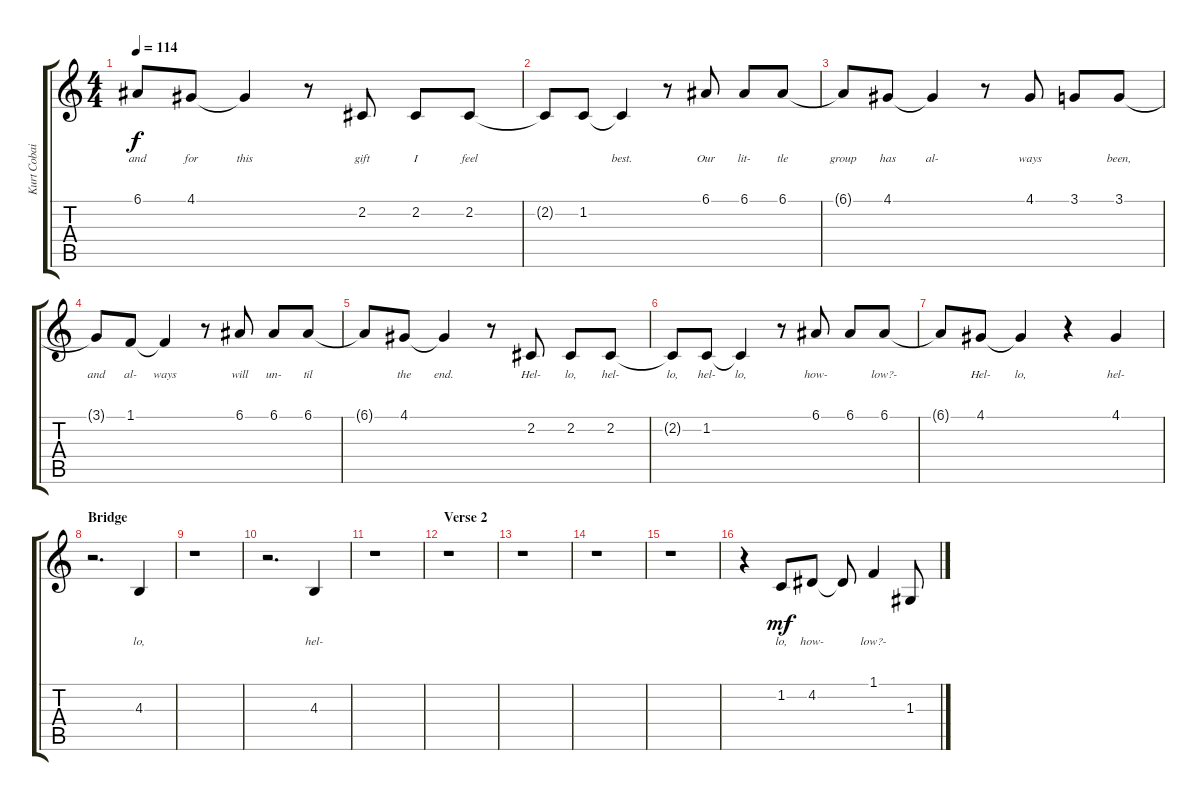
\track ("Kurt Cobain - Vocals" "Kurt Cobai") {instrument tenorsax}
\staff {score tabs}
\tuning (E4 B3 G3 D3 A2 E2) {hide}
\ts (4 4)
\tempo 114
\clef g2
\ks c
6.1{t}.8{lyrics (0 "and") lyrics (1 "") lyrics (2 "") lyrics (3 "") lyrics (4 "") dy f} 4.1.8{lyrics (0 "for") lyrics (1 "") lyrics (2 "") lyrics (3 "") lyrics (4 "")} 4.1{t}.4{lyrics (0 "this") lyrics (1 "") lyrics (2 "") lyrics (3 "") lyrics (4 "")} r.8 2.2.8{lyrics (0 "gift") lyrics (1 "") lyrics (2 "") lyrics (3 "") lyrics (4 "")} 2.2.8{lyrics (0 "I") lyrics (1 "") lyrics (2 "") lyrics (3 "") lyrics (4 "")} 2.2.8{lyrics (0 "feel") lyrics (1 "") lyrics (2 "") lyrics (3 "") lyrics (4 "")} |
2.2{t}.8{lyrics (0 " ") lyrics (1 "") lyrics (2 "") lyrics (3 "") lyrics (4 "")} 1.2.8{lyrics (0 " ") lyrics (1 "") lyrics (2 "") lyrics (3 "") lyrics (4 "")} 1.2{t}.4{lyrics (0 "best.") lyrics (1 "") lyrics (2 "") lyrics (3 "") lyrics (4 "")} r.8 6.1.8{lyrics (0 "Our") lyrics (1 "") lyrics (2 "") lyrics (3 "") lyrics (4 "")} 6.1.8{lyrics (0 "lit-") lyrics (1 "") lyrics (2 "") lyrics (3 "") lyrics (4 "")} 6.1.8{lyrics (0 "tle") lyrics (1 "") lyrics (2 "") lyrics (3 "") lyrics (4 "")} |
6.1{t}.8{lyrics (0 "group") lyrics (1 "") lyrics (2 "") lyrics (3 "") lyrics (4 "")} 4.1.8{lyrics (0 "has") lyrics (1 "") lyrics (2 "") lyrics (3 "") lyrics (4 "")} 4.1{t}.4{lyrics (0 "al-") lyrics (1 "") lyrics (2 "") lyrics (3 "") lyrics (4 "")} r.8 4.1.8{lyrics (0 "ways") lyrics (1 "") lyrics (2 "") lyrics (3 "") lyrics (4 "")} 3.1.8{lyrics (0 " ") lyrics (1 "") lyrics (2 "") lyrics (3 "") lyrics (4 "")} 3.1.8{lyrics (0 "been,") lyrics (1 "") lyrics (2 "") lyrics (3 "") lyrics (4 "")} |
3.1{t}.8{lyrics (0 "and") lyrics (1 "") lyrics (2 "") lyrics (3 "") lyrics (4 "")} 1.1.8{lyrics (0 "al-") lyrics (1 "") lyrics (2 "") lyrics (3 "") lyrics (4 "")} 1.1{t}.4{lyrics (0 "ways") lyrics (1 "") lyrics (2 "") lyrics (3 "") lyrics (4 "")} r.8 6.1.8{lyrics (0 "will") lyrics (1 "") lyrics (2 "") lyrics (3 "") lyrics (4 "")} 6.1.8{lyrics (0 "un-") lyrics (1 "") lyrics (2 "") lyrics (3 "") lyrics (4 "")} 6.1.8{lyrics (0 "til") lyrics (1 "") lyrics (2 "") lyrics (3 "") lyrics (4 "")} |
6.1{t}.8{lyrics (0 " ") lyrics (1 "") lyrics (2 "") lyrics (3 "") lyrics (4 "")} 4.1.8{lyrics (0 "the") lyrics (1 "") lyrics (2 "") lyrics (3 "") lyrics (4 "")} 4.1{t}.4{lyrics (0 "end.") lyrics (1 "") lyrics (2 "") lyrics (3 "") lyrics (4 "")} r.8 2.2.8{lyrics (0 "Hel-") lyrics (1 "") lyrics (2 "") lyrics (3 "") lyrics (4 "")} 2.2.8{lyrics (0 "lo,") lyrics (1 "") lyrics (2 "") lyrics (3 "") lyrics (4 "")} 2.2.8{lyrics (0 "hel-") lyrics (1 "") lyrics (2 "") lyrics (3 "") lyrics (4 "")} |
2.2{t}.8{lyrics (0 "lo,") lyrics (1 "") lyrics (2 "") lyrics (3 "") lyrics (4 "")} 1.2.8{lyrics (0 "hel-") lyrics (1 "") lyrics (2 "") lyrics (3 "") lyrics (4 "")} 1.2{t}.4{lyrics (0 "lo,") lyrics (1 "") lyrics (2 "") lyrics (3 "") lyrics (4 "")} r.8 6.1.8{lyrics (0 "how-") lyrics (1 "") lyrics (2 "") lyrics (3 "") lyrics (4 "")} 6.1.8{lyrics (0 " ") lyrics (1 "") lyrics (2 "") lyrics (3 "") lyrics (4 "")} 6.1.8{lyrics (0 "low?-") lyrics (1 "") lyrics (2 "") lyrics (3 "") lyrics (4 "")} |
6.1{t}.8{lyrics (0 " ") lyrics (1 "") lyrics (2 "") lyrics (3 "") lyrics (4 "")} 4.1.8{lyrics (0 "Hel-") lyrics (1 "") lyrics (2 "") lyrics (3 "") lyrics (4 "")} 4.1{t}.4{lyrics (0 "lo,") lyrics (1 "") lyrics (2 "") lyrics (3 "") lyrics (4 "")} r.4 4.1.4{lyrics (0 "hel-") lyrics (1 "") lyrics (2 "") lyrics (3 "") lyrics (4 "")} |
\section ("" "Bridge")
r.2{d} 4.3.4{lyrics (0 "lo,") lyrics (1 "") lyrics (2 "") lyrics (3 "") lyrics (4 "")} |
r.1 |
r.2{d} 4.3.4{lyrics (0 "hel-") lyrics (1 "") lyrics (2 "") lyrics (3 "") lyrics (4 "")} |
r.1 |
\section ("" "Verse 2")
r.1 |
r.1 |
r.1 |
r.1 |
r.4 1.2.8{lyrics (0 "lo,") lyrics (1 "") lyrics (2 "") lyrics (3 "") lyrics (4 "") dy mf} 4.2.8{lyrics (0 "how-") lyrics (1 "") lyrics (2 "") lyrics (3 "") lyrics (4 "")} 4.2{t}.8{lyrics (0 " ") lyrics (1 "") lyrics (2 "") lyrics (3 "") lyrics (4 "")} 1.1.4{lyrics (0 "low?-") lyrics (1 "") lyrics (2 "") lyrics (3 "") lyrics (4 "")} 1.3.8{lyrics (0 " ") lyrics (1 "") lyrics (2 "") lyrics (3 "") lyrics (4 "")}
